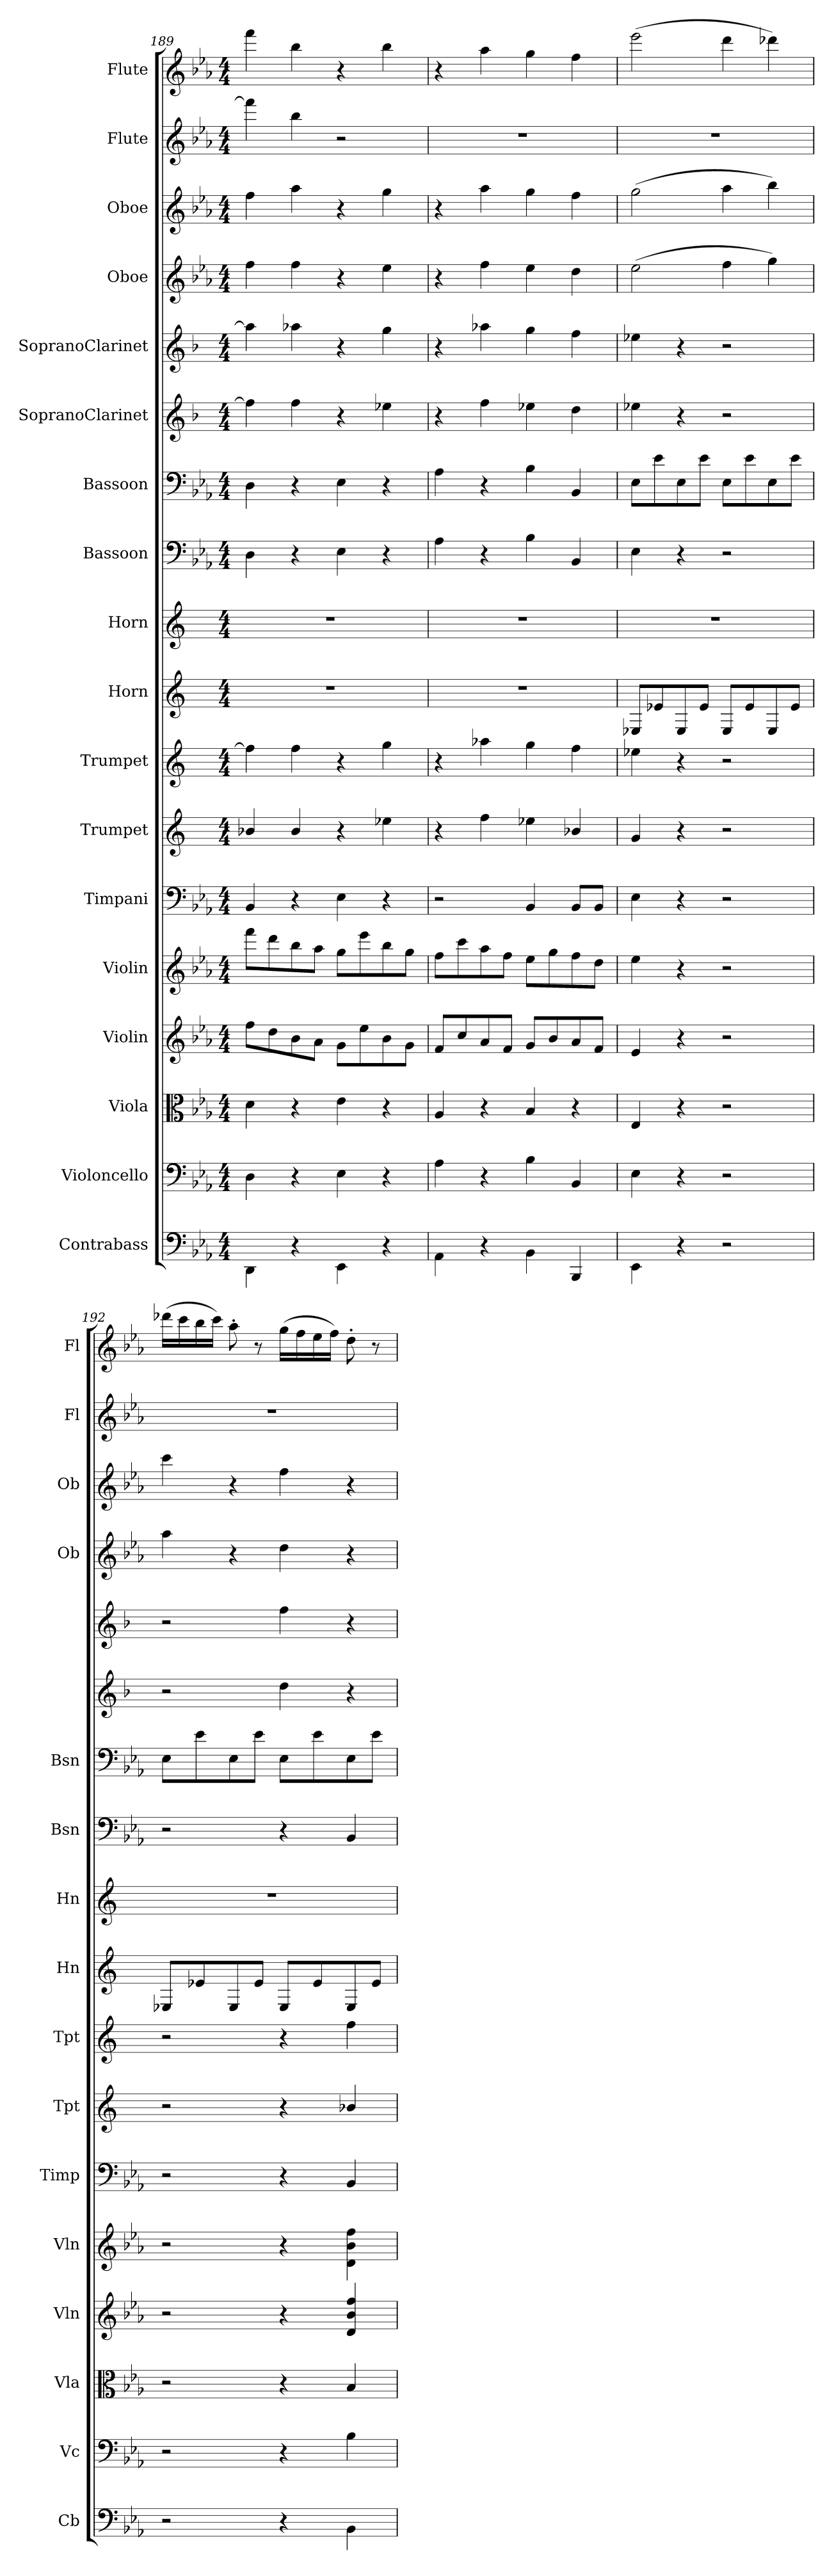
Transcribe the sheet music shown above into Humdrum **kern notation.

**kern	**kern	**kern	**kern	**kern	**kern	**kern	**kern	**kern	**kern	**kern	**kern	**kern	**kern	**kern	**kern	**kern	**kern
*part18	*part17	*part16	*part15	*part14	*part13	*part12	*part11	*part10	*part9	*part8	*part7	*part6	*part5	*part4	*part3	*part2	*part1
*staff18	*staff17	*staff16	*staff15	*staff14	*staff13	*staff12	*staff11	*staff10	*staff9	*staff8	*staff7	*staff6	*staff5	*staff4	*staff3	*staff2	*staff1
*I"Contrabass	*I"Violoncello	*I"Viola	*I"Violin	*I"Violin	*I"Timpani	*I"Trumpet	*I"Trumpet	*I"Horn	*I"Horn	*I"Bassoon	*I"Bassoon	*I"SopranoClarinet	*I"SopranoClarinet	*I"Oboe	*I"Oboe	*I"Flute	*I"Flute
*I'Cb	*I'Vc	*I'Vla	*I'Vln	*I'Vln	*I'Timp	*I'Tpt	*I'Tpt	*I'Hn	*I'Hn	*I'Bsn	*I'Bsn	*	*	*I'Ob	*I'Ob	*I'Fl	*I'Fl
*clefF4	*clefF4	*clefC3	*clefG2	*clefG2	*clefF4	*clefG2	*clefG2	*clefG2	*clefG2	*clefF4	*clefF4	*clefG2	*clefG2	*clefG2	*clefG2	*clefG2	*clefG2
*k[b-e-a-]	*k[b-e-a-]	*k[b-e-a-]	*k[b-e-a-]	*k[b-e-a-]	*k[b-e-a-]	*k[]	*k[]	*k[]	*k[]	*k[b-e-a-]	*k[b-e-a-]	*k[b-]	*k[b-]	*k[b-e-a-]	*k[b-e-a-]	*k[b-e-a-]	*k[b-e-a-]
*M4/4	*M4/4	*M4/4	*M4/4	*M4/4	*M4/4	*M4/4	*M4/4	*M4/4	*M4/4	*M4/4	*M4/4	*M4/4	*M4/4	*M4/4	*M4/4	*M4/4	*M4/4
=189	=189	=189	=189	=189	=189	=189	=189	=189	=189	=189	=189	=189	=189	=189	=189	=189	=189
4DD\	4D\	4d\	8ff\L	8fff\L	4BB-/	4b-X/	4ff\]	1r	1r	4D\	4D\	4ff\]	4aa-\]	4ff\	4ff\	4fff\]	4fff\
.	.	.	8dd\	8ddd\	.	.	.	.	.	.	.	.	.	.	.	.	.
4r	4r	4r	8b-\	8bb-\	4r	4b-/	4ff\	.	.	4r	4r	4ff\	4aa-X\	4ff\	4aa-\	4bb-\	4bb-\
.	.	.	8a-\J	8aa-\J	.	.	.	.	.	.	.	.	.	.	.	.	.
4EE-\	4E-\	4e-\	8g\L	8gg\L	4E-\	4r	4r	.	.	4E-\	4E-\	4r	4r	4r	4r	2r	4r
.	.	.	8ee-\	8eee-\	.	.	.	.	.	.	.	.	.	.	.	.	.
4r	4r	4r	8b-\	8bb-\	4r	4ee-X\	4gg\	.	.	4r	4r	4ee-X\	4gg\	4ee-\	4gg\	.	4bb-\
.	.	.	8g\J	8gg\J	.	.	.	.	.	.	.	.	.	.	.	.	.
=190	=190	=190	=190	=190	=190	=190	=190	=190	=190	=190	=190	=190	=190	=190	=190	=190	=190
4AA-\	4A-\	4A-/	8f/L	8ff\L	2r	4r	4r	1r	1r	4A-\	4A-\	4r	4r	4r	4r	1r	4r
.	.	.	8cc/	8ccc\	.	.	.	.	.	.	.	.	.	.	.	.	.
4r	4r	4r	8a-/	8aa-\	.	4ff\	4aa-X\	.	.	4r	4r	4ff\	4aa-X\	4ff\	4aa-\	.	4aa-\
.	.	.	8f/J	8ff\J	.	.	.	.	.	.	.	.	.	.	.	.	.
4BB-\	4B-\	4B-/	8g/L	8ee-\L	4BB-/	4ee-X\	4gg\	.	.	4B-\	4B-\	4ee-X\	4gg\	4ee-\	4gg\	.	4gg\
.	.	.	8b-/	8gg\	.	.	.	.	.	.	.	.	.	.	.	.	.
4BBB-/	4BB-/	4r	8a-/	8ff\	8BB-/L	4b-X/	4ff\	.	.	4BB-/	4BB-/	4dd\	4ff\	4dd\	4ff\	.	4ff\
.	.	.	8f/J	8dd\J	8BB-/J	.	.	.	.	.	.	.	.	.	.	.	.
=191	=191	=191	=191	=191	=191	=191	=191	=191	=191	=191	=191	=191	=191	=191	=191	=191	=191
4EE-\	4E-\	4E-/	4e-/	4ee-\	4E-\	4g/	4ee-X\	8E-X/L	1r	4E-\	8E-\L	4ee-X\	4ee-X\	(2ee-\	(2gg\	1r	(2eee-\
.	.	.	.	.	.	.	.	8e-X/	.	.	8e-\	.	.	.	.	.	.
4r	4r	4r	4r	4r	4r	4r	4r	8E-/	.	4r	8E-\	4r	4r	.	.	.	.
.	.	.	.	.	.	.	.	8e-/J	.	.	8e-\J	.	.	.	.	.	.
2r	2r	2r	2r	2r	2r	2r	2r	8E-/L	.	2r	8E-\L	2r	2r	4ff\	4aa-\	.	4ddd\
.	.	.	.	.	.	.	.	8e-/	.	.	8e-\	.	.	.	.	.	.
.	.	.	.	.	.	.	.	8E-/	.	.	8E-\	.	.	4gg\)	4bb-\)	.	4ddd-X\)
.	.	.	.	.	.	.	.	8e-/J	.	.	8e-\J	.	.	.	.	.	.
=192	=192	=192	=192	=192	=192	=192	=192	=192	=192	=192	=192	=192	=192	=192	=192	=192	=192
2r	2r	2r	2r	2r	2r	2r	2r	8E-X/L	1r	2r	8E-\L	2r	2r	4aa-\	4ccc\	1r	(16ddd-X\LL
.	.	.	.	.	.	.	.	.	.	.	.	.	.	.	.	.	16ccc\
.	.	.	.	.	.	.	.	8e-X/	.	.	8e-\	.	.	.	.	.	16bb-\
.	.	.	.	.	.	.	.	.	.	.	.	.	.	.	.	.	16ccc\JJ)
.	.	.	.	.	.	.	.	8E-/	.	.	8E-\	.	.	4r	4r	.	8aa-'\
.	.	.	.	.	.	.	.	8e-/J	.	.	8e-\J	.	.	.	.	.	8r
4r	4r	4r	4r	4r	4r	4r	4r	8E-/L	.	4r	8E-\L	4dd\	4ff\	4dd\	4ff\	.	(16gg\LL
.	.	.	.	.	.	.	.	.	.	.	.	.	.	.	.	.	16ff\
.	.	.	.	.	.	.	.	8e-/	.	.	8e-\	.	.	.	.	.	16ee-\
.	.	.	.	.	.	.	.	.	.	.	.	.	.	.	.	.	16ff\JJ)
4BB-\	4B-\	4B-/	4d/ 4b-/ 4ff/	4d\ 4b-\ 4ff\	4BB-/	4b-X/	4ff\	8E-/	.	4BB-/	8E-\	4r	4r	4r	4r	.	8dd'\
.	.	.	.	.	.	.	.	8e-/J	.	.	8e-\J	.	.	.	.	.	8r
=	=	=	=	=	=	=	=	=	=	=	=	=	=	=	=	=	=
*-	*-	*-	*-	*-	*-	*-	*-	*-	*-	*-	*-	*-	*-	*-	*-	*-	*-
